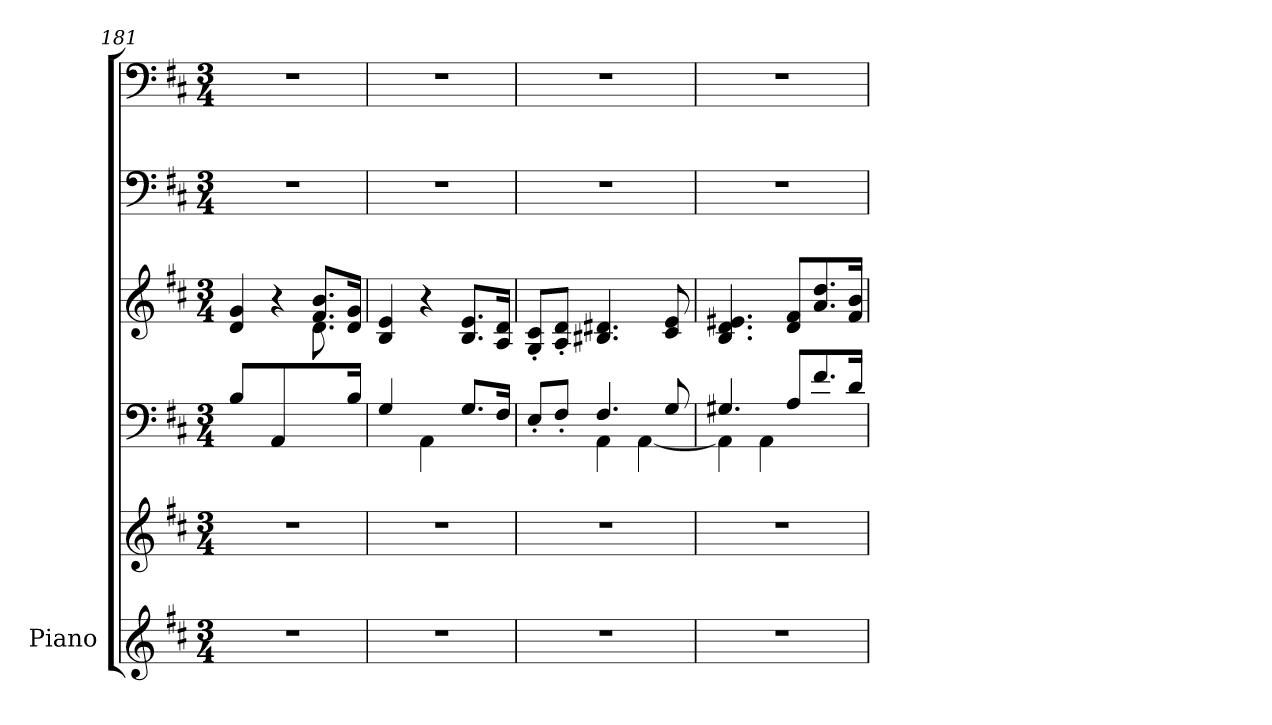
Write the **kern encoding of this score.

**kern	**kern	**kern	**kern	**kern	**kern
*part1	*part1	*part1	*part1	*part1	*part1
*staff6	*staff5	*staff4	*staff3	*staff2	*staff1
*I"Piano	*	*	*	*	*
*I'Pno.	*	*	*	*	*
*clefG2	*clefG2	*clefF4	*clefG2	*clefF4	*clefF4
*k[f#c#]	*k[f#c#]	*k[f#c#]	*k[f#c#]	*k[f#c#]	*k[f#c#]
*M3/4	*M3/4	*M3/4	*M3/4	*M3/4	*M3/4
=181	=181	=181	=181	=181	=181
*	*	*	*^	*	*
2.r	2.r	4B/	2ryy	4d/ 4g/	2.r	2.r
.	.	4AA\	.	4r	.	.
.	.	8.ryy	8.d\L	8.f#/ 8.b/L	.	.
.	.	16B/Jk	16ryy	16d/ 16g/Jk	.	.
*	*	*	*v	*v	*	*
=182	=182	=182	=182	=182	=182
2.r	2.r	4G/	4B/ 4e/	2.r	2.r
.	.	4AA\	4r	.	.
.	.	8.G/L	8.B/ 8.e/L	.	.
.	.	16F#/Jk	16A/ 16d/Jk	.	.
=183	=183	=183	=183	=183	=183
*	*	*^	*	*	*
2.r	2.r	8E'/L	4ryy	8G/' 8c#/'L	2.r	2.r
.	.	8F#'/J	.	8A/' 8d/'J	.	.
.	.	4.F#/	4AA\	4.B#X/ 4.d#X/	.	.
.	.	.	[4AA\	.	.	.
.	.	8G/	.	8c#/ 8e/	.	.
=184	=184	=184	=184	=184	=184	=184
2.r	2.r	4.G#X/	4AA\]	4.B/ 4.d/ 4.e#X/	2.r	2.r
.	.	.	4AA\	.	.	.
.	.	8A/L	.	8d/ 8f#/L	.	.
.	.	8.f#/	4ryy	8.a/ 8.dd/	.	.
.	.	16d/Jk	.	16f#/ 16b/Jk	.	.
*	*	*v	*v	*	*	*
=	=	=	=	=	=
*-	*-	*-	*-	*-	*-
